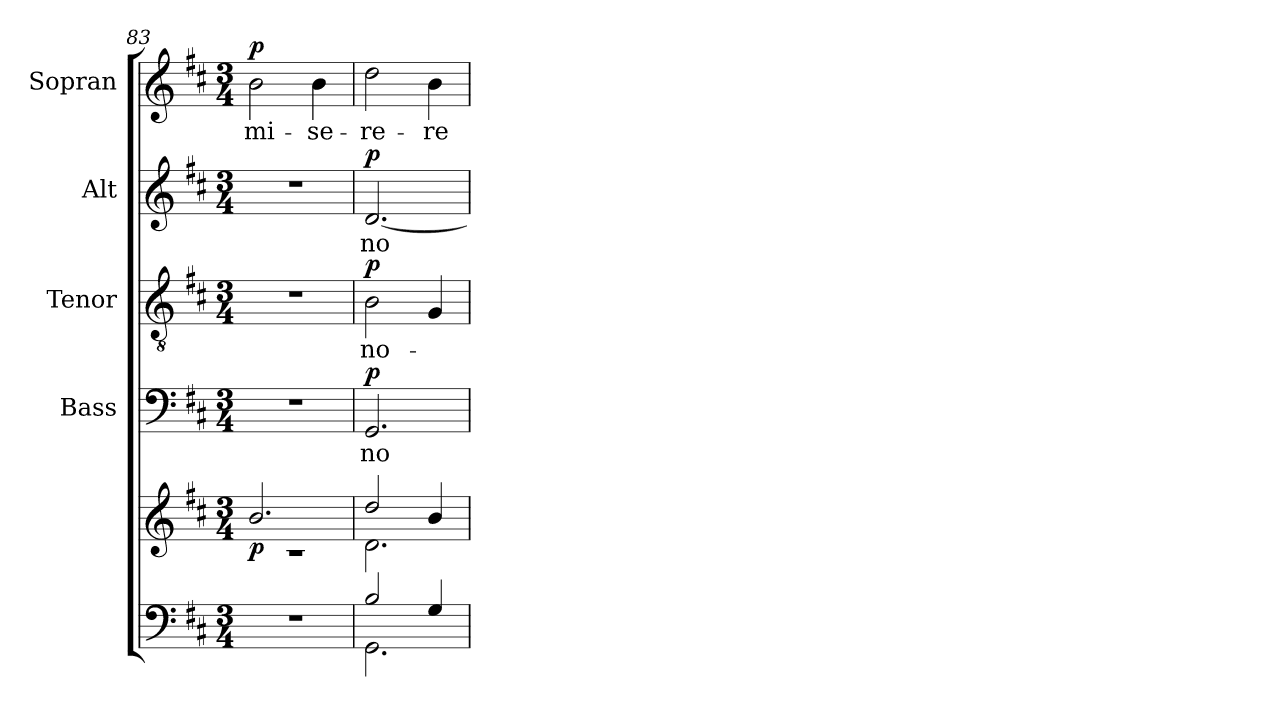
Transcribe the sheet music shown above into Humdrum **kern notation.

**kern	**kern	**dynam	**kern	**text	**dynam	**kern	**text	**dynam	**kern	**text	**dynam	**kern	**text	**dynam
*part5	*part5	*part5	*part4	*part4	*part4	*part3	*part3	*part3	*part2	*part2	*part2	*part1	*part1	*part1
*staff6	*staff5	*staff5/6	*staff4	*staff4	*staff4	*staff3	*staff3	*staff3	*staff2	*staff2	*staff2	*staff1	*staff1	*staff1
*	*	*	*I"Bass	*	*	*I"Tenor	*	*	*I"Alt	*	*	*I"Sopran	*	*
*	*	*	*I'B.	*	*	*I'T.	*	*	*I'A.	*	*	*I'S.	*	*
*clefF4	*clefG2	*	*clefF4	*	*	*clefGv2	*	*	*clefG2	*	*	*clefG2	*	*
*k[f#c#]	*k[f#c#]	*	*k[f#c#]	*	*	*k[f#c#]	*	*	*k[f#c#]	*	*	*k[f#c#]	*	*
*D:	*D:	*	*D:	*	*	*D:	*	*	*D:	*	*	*D:	*	*
*M3/4	*M3/4	*	*M3/4	*	*	*M3/4	*	*	*M3/4	*	*	*M3/4	*	*
=83	=83	=83	=83	=83	=83	=83	=83	=83	=83	=83	=83	=83	=83	=83
*	*^	*	*	*	*	*	*	*	*	*	*	*	*	*
!	!	!LO:N:vis=1	!LO:DY:b	!	!	!	!	!	!	!	!	!	!	!LO:LY:b	!LO:DY:a
2.r	2.b/	2.rc	p	2.r	.	.	2.r	.	.	2.r	.	.	2b\	mi-	p
!	!	!	!	!	!	!	!	!	!	!	!	!	!	!LO:LY:b	!
.	.	.	.	.	.	.	.	.	.	.	.	.	4b\	-se-	.
=84	=84	=84	=84	=84	=84	=84	=84	=84	=84	=84	=84	=84	=84	=84	=84
*^	*	*	*	*	*	*	*	*	*	*	*	*	*	*	*
!	!	!	!	!	!	!LO:LY:b	!LO:DY:a	!	!LO:LY:b	!LO:DY:a	!	!LO:LY:b	!LO:DY:a	!	!LO:LY:b	!
2B/	2.GG\	2dd/	2.d\	.	2.GG/	no-	p	2B\	no-	p	[2.d/	no-	p	2dd\	-re-	.
!	!	!	!	!	!	!	!	!	!	!	!	!	!	!	!LO:LY:b	!
4G/	.	4b/	.	.	.	.	.	4G/	.	.	.	.	.	4b\	-re	.
*v	*v	*	*	*	*	*	*	*	*	*	*	*	*	*	*	*
*	*v	*v	*	*	*	*	*	*	*	*	*	*	*	*	*
=	=	=	=	=	=	=	=	=	=	=	=	=	=	=
*-	*-	*-	*-	*-	*-	*-	*-	*-	*-	*-	*-	*-	*-	*-
